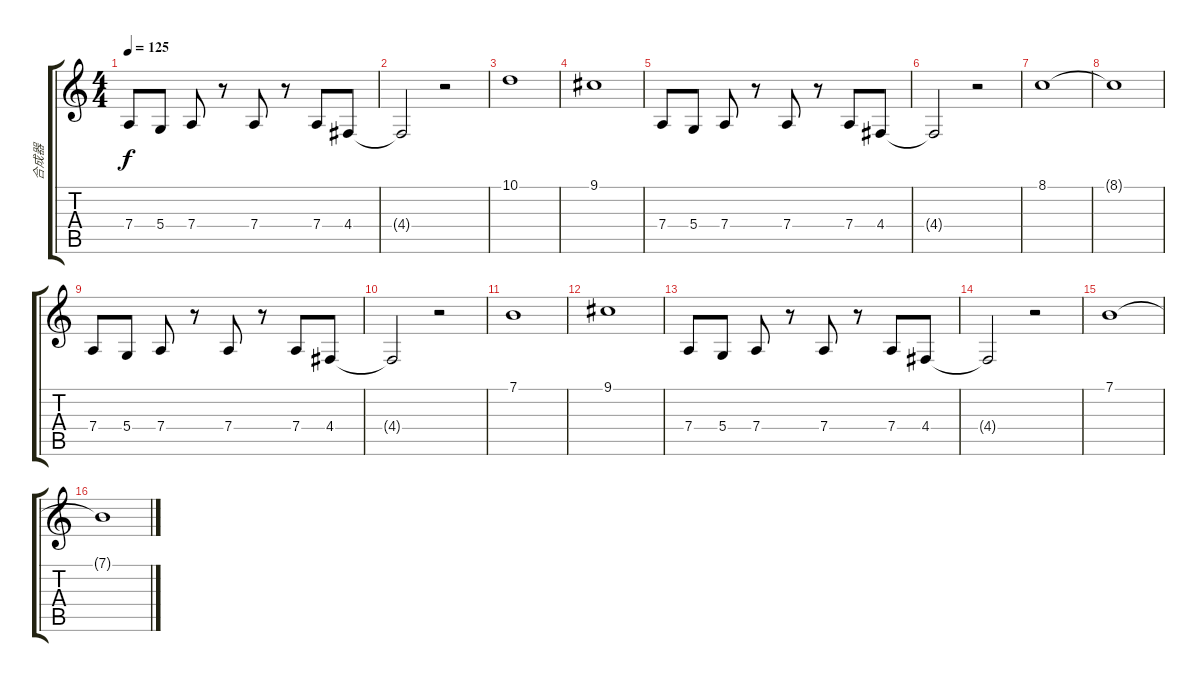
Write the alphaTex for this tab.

\track ("合成器" "合成器") {instrument pad8sweep}
\staff {score tabs}
\tuning (E4 B3 G3 D3 A2 E2) {hide}
\ts (4 4)
\tempo 125
\clef g2
\ks c
7.4.8{dy f instrument pad1newage} 5.4.8 7.4.8 r.8 7.4.8 r.8 7.4.8 4.4.8 |
4.4{t}.2 r.2 |
10.1.1 |
9.1.1 |
7.4.8{instrument pad1newage} 5.4.8 7.4.8 r.8 7.4.8 r.8 7.4.8 4.4.8 |
4.4{t}.2 r.2 |
8.1.1 |
8.1{t}.1 |
7.4.8{instrument pad1newage} 5.4.8 7.4.8 r.8 7.4.8 r.8 7.4.8 4.4.8 |
4.4{t}.2 r.2 |
7.1.1 |
9.1.1 |
7.4.8{instrument pad1newage} 5.4.8 7.4.8 r.8 7.4.8 r.8 7.4.8 4.4.8 |
4.4{t}.2 r.2 |
7.1.1 |
7.1{t}.1
